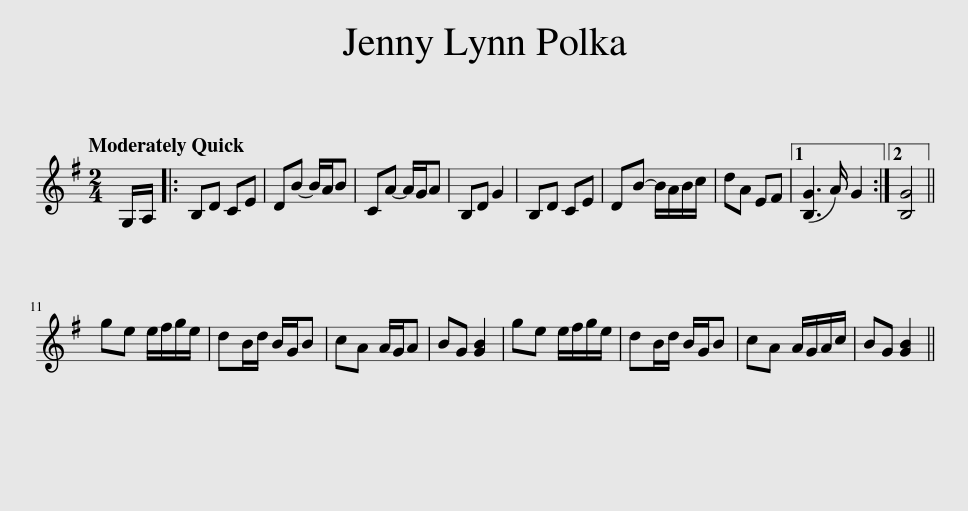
X:1
L:1/8
Q:1/4=120
M:2/4
I:linebreak $
K:G
V:1 treble
V:1
 G,/A,/ |: B,D CE | DB- B/A/B | CA- A/G/A | B,D G2 | %5
 B,D CE | DB- B/A/B/c/ | dA EF |1 ([B,G]3 A/) G2 :|2 [B,G]4 ||$ %10
 ge e/f/g/e/ | dB/d/ B/G/B | cA A/G/A | BG [GB]2 | ge e/f/g/e/ | %15
 dB/d/ B/G/B | cA A/G/A/c/ | BG [GB]2 || %18
